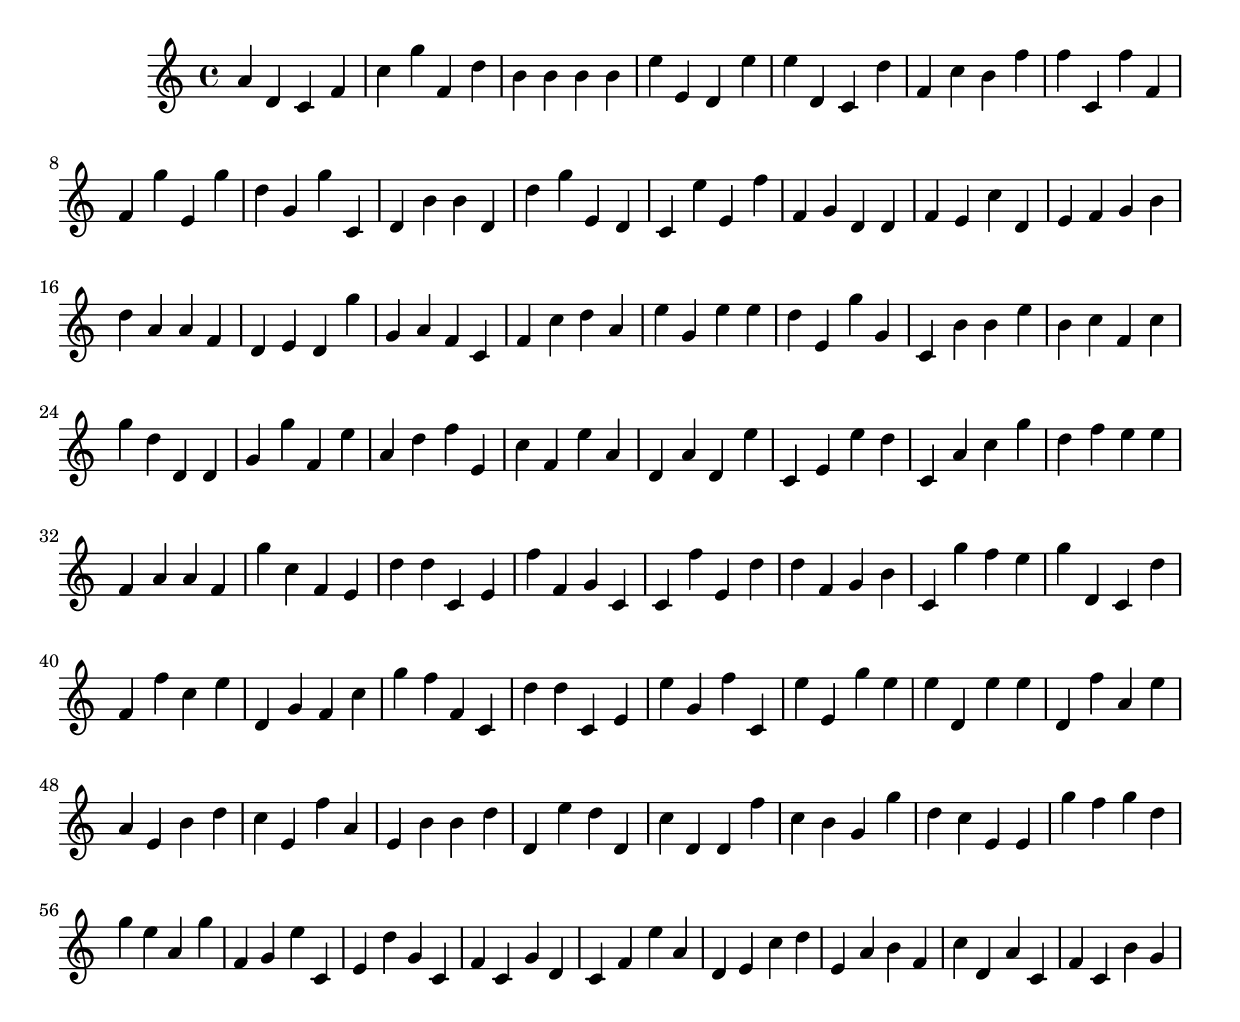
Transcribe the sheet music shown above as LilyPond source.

%%  Do not edit this file; it is auto-generated from LSR!
\version "2.10.12"

\header { texidoc = "
This Scheme-based snippet allows you to generate 256 random notes based
on the current time (or any randomish number you might wish to specify
instead, so you can obtain the same random notes each time): i.e. to
get different random notes patterns, just change this number.
" }

\score {
{ #(let ((random-state (seed->random-state (current-time))))
    (ly:export
     (make-music 'SequentialMusic 'elements
      (map (lambda x
           (let ((idx (random 12 random-state)))
            (make-music 'EventChord
             'elements (list (make-music 'NoteEvent
                              'duration (ly:make-duration 2 0 1 1)
                              'pitch (ly:make-pitch (quotient idx 7)
                                      (remainder idx 7)
                                      0))))))
       (make-list 256)))))
   }
}
